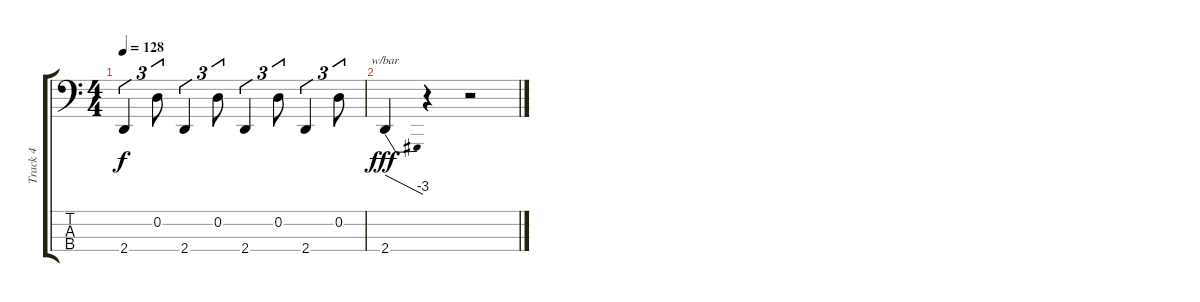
\track ("Track 4" "Track 4") {instrument electricbassfinger}
\staff {score tabs}
\tuning (G2 D2 A1 C1) {hide}
\ts (4 4)
\tempo 128
\clef f4
\ks c
2.4.4{tu (3 2) dy f} 0.2.8{tu (3 2)} 2.4.4{tu (3 2)} 0.2.8{tu (3 2)} 2.4.4{tu (3 2)} 0.2.8{tu (3 2)} 2.4.4{tu (3 2)} 0.2.8{tu (3 2)} |
2.4.4{tbe (dive default 0 0 60 -12) dy fff} r.4 r.2
